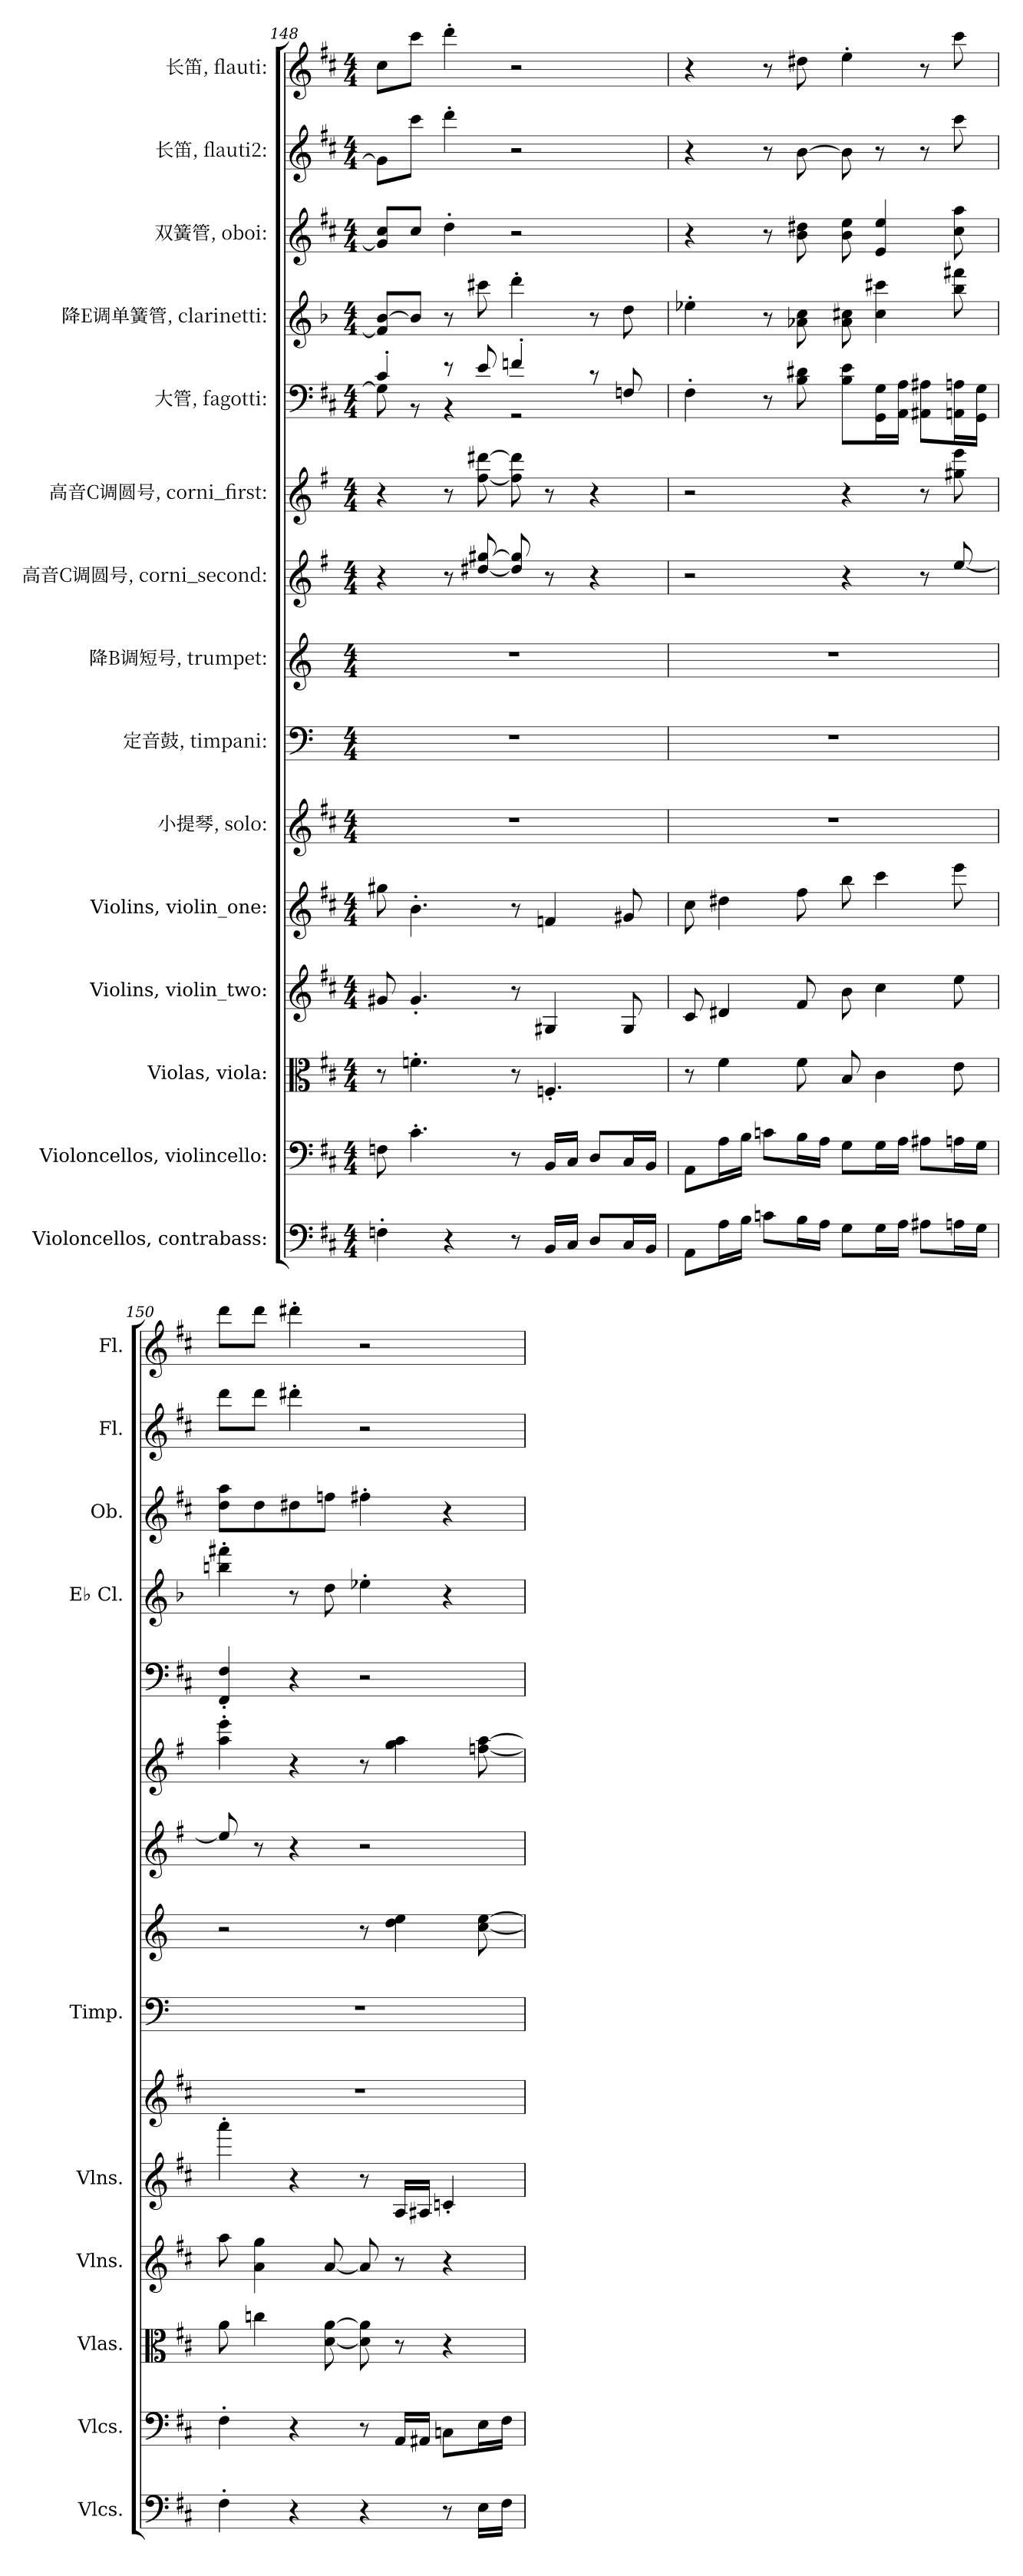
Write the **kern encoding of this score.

**kern	**kern	**kern	**kern	**kern	**kern	**kern	**kern	**kern	**kern	**kern	**kern	**kern	**kern	**kern
*part15	*part14	*part13	*part12	*part11	*part10	*part9	*part8	*part7	*part6	*part5	*part4	*part3	*part2	*part1
*staff15	*staff14	*staff13	*staff12	*staff11	*staff10	*staff9	*staff8	*staff7	*staff6	*staff5	*staff4	*staff3	*staff2	*staff1
*I"Violoncellos, contrabass:	*I"Violoncellos, violincello:	*I"Violas, viola:	*I"Violins, violin_two:	*I"Violins, violin_one:	*I"小提琴, solo:	*I"定音鼓, timpani:	*I"降B调短号, trumpet:	*I"高音C调圆号, corni_second:	*I"高音C调圆号, corni_first:	*I"大管, fagotti:	*I"降E调单簧管, clarinetti:	*I"双簧管, oboi:	*I"长笛, flauti2:	*I"长笛, flauti:
*I'Vlcs.	*I'Vlcs.	*I'Vlas.	*I'Vlns.	*I'Vlns.	*	*I'Timp.	*	*	*	*	*I'E♭ Cl.	*I'Ob.	*I'Fl.	*I'Fl.
!!LO:PB:g=z
*clefF4	*clefF4	*clefC3	*clefG2	*clefG2	*clefG2	*clefF4	*clefG2	*clefG2	*clefG2	*clefF4	*clefG2	*clefG2	*clefG2	*clefG2
*	*	*	*	*	*	*	*ITrd1c2	*ITrd4c7	*ITrd4c7	*	*ITrd-2c-3	*	*	*
*k[f#c#]	*k[f#c#]	*k[f#c#]	*k[f#c#]	*k[f#c#]	*k[f#c#]	*k[]	*k[b-e-]	*k[]	*k[]	*k[f#c#]	*k[b-e-a-d-]	*k[f#c#]	*k[f#c#]	*k[f#c#]
*M4/4	*M4/4	*M4/4	*M4/4	*M4/4	*M4/4	*M4/4	*M4/4	*M4/4	*M4/4	*M4/4	*M4/4	*M4/4	*M4/4	*M4/4
=148	=148	=148	=148	=148	=148	=148	=148	=148	=148	=148	=148	=148	=148	=148
*	*	*	*	*	*	*	*	*	*	*^	*	*	*	*
4Fn'\	8Fn\	8r	8g#X/	8gg#X\	1r	1r	1r	4r	4r	4c#'/	8G#\]	8a-/] [8dd-/L	8g#/] 8cc#/L	8g#\L]	8cc#\L
.	4.c#'\	4.fn'\	4.g#'/	4.b'\	.	.	.	.	.	.	8r	8dd-/J]	8cc#/J	8ccc#\J	8ccc#\J
4r	.	.	.	.	.	.	.	8r	8r	8r	4r	8r	4dd'\	4ddd'\	4ddd'\
.	.	.	.	.	.	.	.	[8g#X/ [8cc#X/	[8b\ [8gg#X\	8e/	.	8eeen\	.	.	.
8r	8r	8r	8r	8r	.	.	.	8g#/] 8cc#/]	8b\] 8gg#\]	4fn'/	2r	4fff'\	2r	2r	2r
16BB/LL	16BB/LL	4.Fn'/	4G#X/	4fn/	.	.	.	8r	8r	.	.	.	.	.	.
16C#/JJ	16C#/JJ	.	.	.	.	.	.	.	.	.	.	.	.	.	.
8D/L	8D/L	.	.	.	.	.	.	4r	4r	8r	.	8r	.	.	.
16C#/L	16C#/L	.	8G#/	8g#X/	.	.	.	.	.	8Fn/	.	8ff\	.	.	.
16BB/JJ	16BB/JJ	.	.	.	.	.	.	.	.	.	.	.	.	.	.
*	*	*	*	*	*	*	*	*	*	*v	*v	*	*	*	*
=149	=149	=149	=149	=149	=149	=149	=149	=149	=149	=149	=149	=149	=149	=149
8AA\L	8AA\L	8r	8c#/	8cc#\	1r	1r	1r	2r	2r	4F#'\	4gg-X'\	4r	4r	4r
16A\L	16A\L	4f#\	4d#X/	4dd#X\	.	.	.	.	.	.	.	.	.	.
16B\JJ	16B\JJ	.	.	.	.	.	.	.	.	.	.	.	.	.
8cn\L	8cn\L	.	.	.	.	.	.	.	.	8r	8r	8r	8r	8r
16B\L	16B\L	8f#\	8f#/	8ff#\	.	.	.	.	.	8B\ 8d#X\	8cc-X\ 8ee-\	8b\ 8dd#X\	[8b\	8dd#X\
16A\JJ	16A\JJ	.	.	.	.	.	.	.	.	.	.	.	.	.
8G\L	8G\L	8B/	8b\	8bb\	.	.	.	4r	4r	8B\ 8e\L	8cc-\ 8een\	8b\ 8ee\	8b\]	4ee'\
16G\L	16G\L	4c#\	4cc#\	4ccc#\	.	.	.	.	.	16GG\ 16G\L	4ee\ 4eeen\	4e/ 4ee/	8r	.
16A\JJ	16A\JJ	.	.	.	.	.	.	.	.	16AA\ 16A\JJ	.	.	.	.
8A#X\L	8A#X\L	.	.	.	.	.	.	8r	8r	8AA#X\ 8A#X\L	.	.	8r	8r
16An\L	16An\L	8e\	8ee\	8eee\	.	.	.	[8a/	8cc#X\ 8aa\	16AAn\ 16An\L	8ddd-\ 8aaan\	8cc#\ 8aa\	8ccc#\	8ccc#\
16G\JJ	16G\JJ	.	.	.	.	.	.	.	.	16GG\ 16G\JJ	.	.	.	.
!!LO:PB:g=z
=150	=150	=150	=150	=150	=150	=150	=150	=150	=150	=150	=150	=150	=150	=150
4F#'\	4F#'\	8a\	8aa\	4aaa'\	1r	1r	2r	8a/]	4dd\' 4aa\'	4FF#/' 4F#/'	4dddn\' 4aaan\'	8dd\ 8aa\L	8ddd\L	8ddd\L
.	.	4ccn\	4a\ 4gg\	.	.	.	.	8r	.	.	.	8dd\	8ddd\J	8ddd\J
4r	4r	.	.	4r	.	.	.	4r	4r	4r	8r	8dd#X\	4ddd#X'\	4ddd#X'\
.	.	[8d\ [8a\	[8a/	.	.	.	.	.	.	.	8ff\	8ffn\J	.	.
4r	8r	8d\] 8a\]	8a/]	8r	.	.	8r	2r	8r	2r	4gg-X'\	4ff#X'\	2r	2r
.	16AA/LL	8r	8r	16A/LL	.	.	4cc\ 4dd\	.	4cc\ 4dd\	.	.	.	.	.
.	16AA#X/JJ	.	.	16A#X/JJ	.	.	.	.	.	.	.	.	.	.
8r	8Cn\L	4r	4r	4cn'/	.	.	.	.	.	.	4r	4r	.	.
16E\LL	16E\L	.	.	.	.	.	[8b-\ [8dd\	.	[8b-X\ [8dd\	.	.	.	.	.
16F#\JJ	16F#\JJ	.	.	.	.	.	.	.	.	.	.	.	.	.
=	=	=	=	=	=	=	=	=	=	=	=	=	=	=
*-	*-	*-	*-	*-	*-	*-	*-	*-	*-	*-	*-	*-	*-	*-
